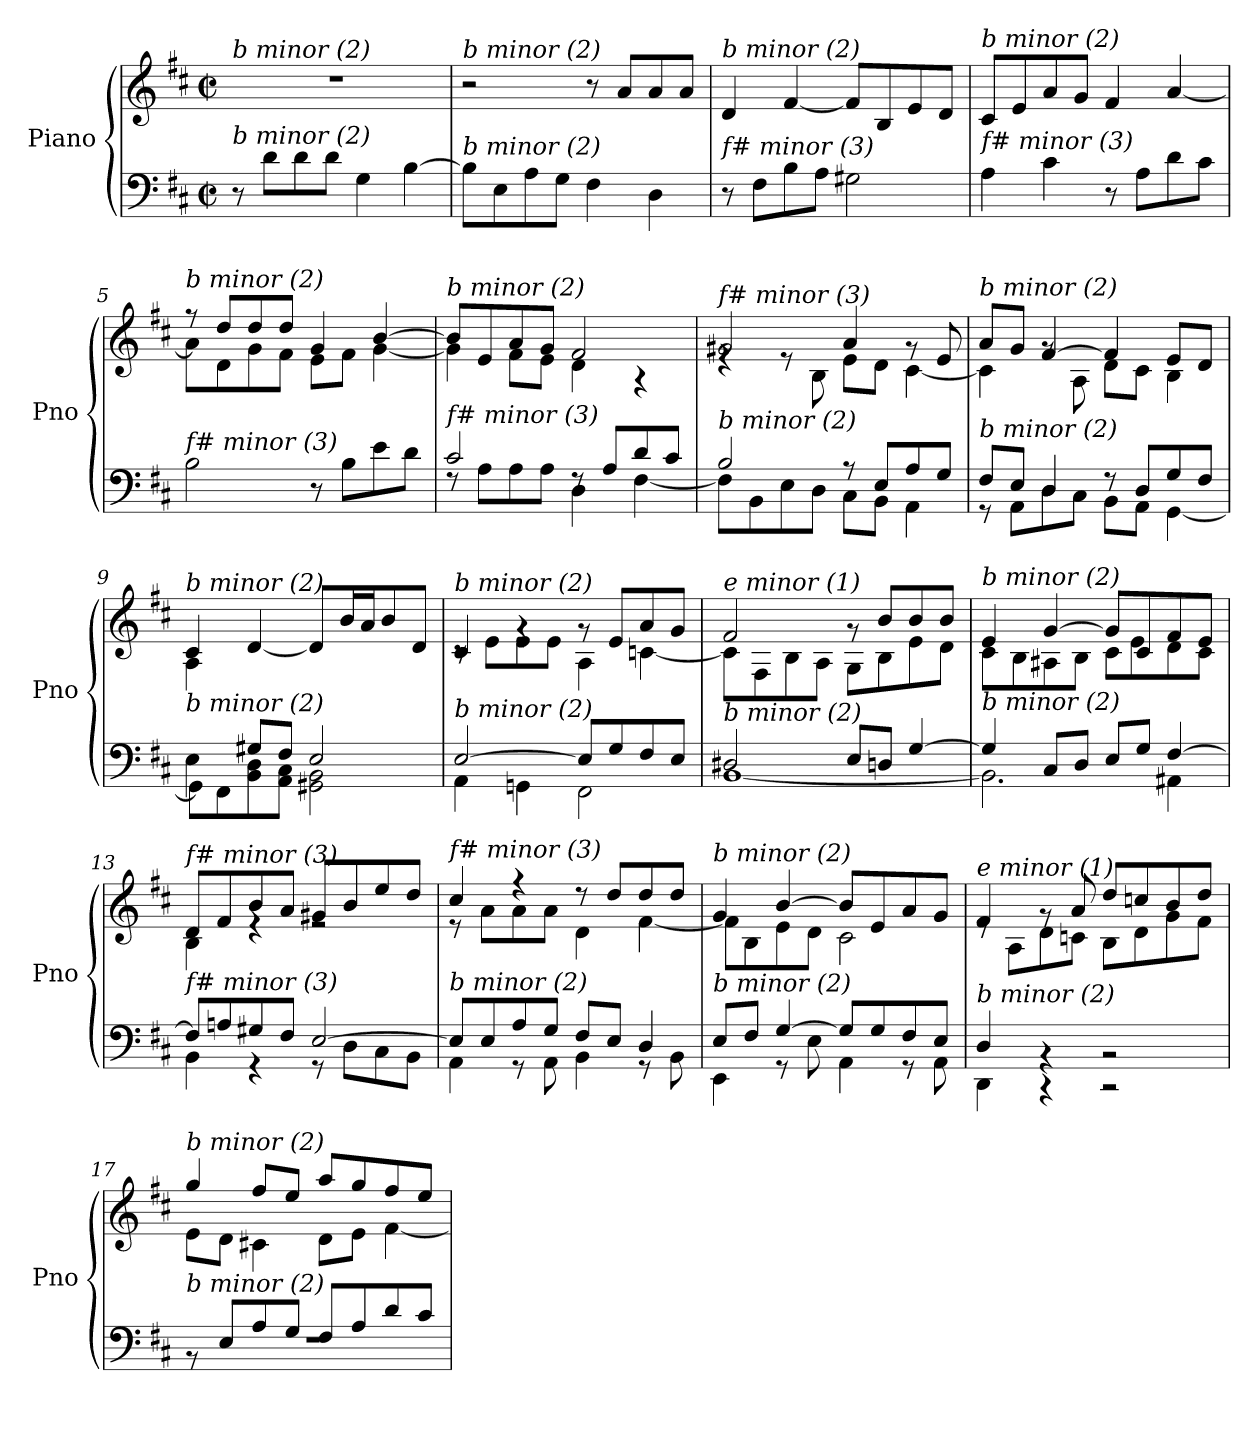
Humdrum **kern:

**kern	**kern
*part1	*part1
*staff2	*staff1
*I"Piano	*
*I'Pno	*
*clefF4	*clefG2
*k[f#c#]	*k[f#c#]
*M2/2	*M2/2
*met(c|)	*met(c|)
=1	=1
!	!LO:TX:i:t=b minor (2)
!LO:TX:i:t=b minor (2)	!
8r	1r
8d\L	.
8d\	.
8d\J	.
4G\	.
[4B\	.
=2	=2
!	!LO:TX:i:t=b minor (2)
!LO:TX:i:t=b minor (2)	!
8B\L]	2r
8E\	.
8A\	.
8G\J	.
4F#\	8r
.	8a/L
4D\	8a/
.	8a/J
=3	=3
!	!LO:TX:i:t=b minor (2)
!LO:TX:i:t=f# minor (3)	!
8r	4d/
8F#\L	.
8B\	[4f#/
8A\J	.
2G#X\	8f#/L]
.	8B/
.	8e/
.	8d/J
=4	=4
!	!LO:TX:i:t=b minor (2)
!LO:TX:i:t=f# minor (3)	!
4A\	8c#/L
.	8e/
4c#\	8a/
.	8g/J
8r	4f#/
8A\L	.
8d\	[4a/
8c#\J	.
=5	=5
*	*^
!	!LO:TX:i:t=b minor (2)	!
!LO:TX:i:t=f# minor (3)	!	!
2B\	8r	8a\L]
.	8dd/L	8d\
.	8dd/	8g\
.	8dd/J	8f#\J
8r	4g/	8e\L
8B\L	.	8f#\J
8e\	[4b/	[4g\
8d\J	.	.
!!LO:LB:g=z	!!
=6	=6	=6
*^	*	*
!	!	!LO:TX:i:t=b minor (2)	!
!LO:TX:i:t=f# minor (3)	!	!	!
2c#/	8rF	8b/L]	4g\]
.	8A\L	8e/	.
.	8A\	8a/	8f#\L
.	8A\J	8g/J	8e\J
8rF	4D\	2f#/	4d\
8A/L	.	.	.
8d/	[4F#\	.	4r
8c#/J	.	.	.
=7	=7	=7	=7
!	!	!LO:TX:i:t=f# minor (3)	!
!LO:TX:i:t=b minor (2)	!	!	!
2B/	8F#\L]	2g#X/	4re
.	8BB\	.	.
.	8E\	.	8re
.	8D\J	.	8B\
8r	8C#\L	4a/	8e\L
8E/L	8BB\J	.	8d\J
8A/	4AA\	8rg	[4c#\
8G/J	.	8e/	.
=8	=8	=8	=8
!	!	!LO:TX:i:t=b minor (2)	!
!LO:TX:i:t=b minor (2)	!	!	!
8F#/L	8r	8a/L	4c#\]
8E/J	8AA\L	8g/J	.
4D/	8D\	[4f#/	8rg
.	8C#\J	.	8A\
8r	8BB\L	4f#/]	8d\L
8D/L	8AA\J	.	8c#\J
8G/	[4GG\	8e/L	4B\
8F#/J	.	8d/J	.
=9	=9	=9	=9
*	*^	*	*
!	!	!	!LO:TX:i:t=b minor (2)	!
!LO:TX:i:t=b minor (2)	!	!	!	!
4ryy	4E\	8GG\L]	4c#/	4A\
.	.	8FF#\	.	.
2.ryy	8G#X/L	8BB\ 8D\	[4d/	2.ryy
.	8F#/J	8AA\ 8C#\J	.	.
.	2E/	2GG#X\ 2BB\	8d/L]	.
.	.	.	16b/L	.
.	.	.	16a/J	.
.	.	.	8b/	.
.	.	.	8d/J	.
*	*v	*v	*	*
=10	=10	=10	=10
!	!	!LO:TX:i:t=b minor (2)	!
!LO:TX:i:t=b minor (2)	!	!	!
[2E/	4AA\	4c#/	8rc
.	.	.	8e\L
.	4GGn\	4rg	8e\
.	.	.	8e\J
8E/L]	2FF#\	8rg	4A\
8G/	.	8e/L	.
8F#/	.	8a/	[4cn\
8E/J	.	8g/J	.
!!LO:LB:g=z	!!
=11	=11	=11	=11
!	!	!LO:TX:i:t=e minor (1)	!
!LO:TX:i:t=b minor (2)	!	!	!
2D#X/	[1BB	2f#/	8c\L]
.	.	.	8F#\
.	.	.	8B\
.	.	.	8A\J
8E/L	.	8rg	8G\L
8Dn/J	.	8b/L	8B\
[4G/	.	8b/	8e\
.	.	8b/J	8d\J
=12	=12	=12	=12
!	!	!LO:TX:i:t=b minor (2)	!
!LO:TX:i:t=b minor (2)	!	!	!
4G/]	2.BB\]	4e/	8c#\L
.	.	.	8B\
8C#/L	.	[4g/	8A#X\
8D/J	.	.	8B\J
8E/L	.	8g/L]	8c#\L
8G/J	.	8c#/	8e\
[4F#/	4AA#X\	8f#/	8d\
.	.	8e/J	8c#\J
=13	=13	=13	=13
!	!	!LO:TX:i:t=f# minor (3)	!
!LO:TX:i:t=f# minor (3)	!	!	!
8F#/L]	4BB\	8d/L	4B\
8An/	.	8f#/	.
8G#X/	4r	8b/	4re
8F#/J	.	8a/J	.
[2E/	8r	8g#X/L	2re
.	8D\L	8b/	.
.	8C#\	8ee/	.
.	8BB\J	8dd/J	.
=14	=14	=14	=14
!	!	!LO:TX:i:t=f# minor (3)	!
!LO:TX:i:t=b minor (2)	!	!	!
8E/L]	4AA\	4cc#/	8r
8E/	.	.	8a\L
8A/	8r	4r	8a\
8G/J	8AA\	.	8a\J
8F#/L	4BB\	8r	4d\
8E/J	.	8dd/L	.
4D/	8r	8dd/	[4f#\
.	8BB\	8dd/J	.
!!LO:LB:g=z	!!
=15	=15	=15	=15
!	!	!LO:TX:i:t=b minor (2)	!
!LO:TX:i:t=b minor (2)	!	!	!
8E/L	4EE\	4g/	8f#\L]
8F#/J	.	.	8B\
[4G/	8r	[4b/	8e\
.	8E\	.	8d\J
8G/L]	4AA\	8b/L]	2c#\
8G/	.	8e/	.
8F#/	8r	8a/	.
8E/J	8AA\	8g/J	.
=16	=16	=16	=16
!	!	!LO:TX:i:t=e minor (1)	!
!LO:TX:i:t=b minor (2)	!	!	!
4D/	4DD\	4f#/	8re
.	.	.	8A\L
4rBB	4r	8rg	8d\
.	.	8a/	8cn\J
2rBB	2r	8dd/L	8B\L
.	.	8ccn/	8d\
.	.	8b/	8g\
.	.	8dd/J	8f#\J
=17	=17	=17	=17
!	!	!LO:TX:i:t=b minor (2)	!
!LO:TX:i:t=b minor (2)	!	!	!
8rBB	1rF	4gg/	8e\L
8E/L	.	.	8d\J
8A/	.	8ff#/L	4c#X\
8G/J	.	8ee/J	.
8F#/L	.	8aa/L	8d\L
8A/	.	8gg/	8e\J
8d/	.	8ff#/	[4f#\
8c#/J	.	8ee/J	.
*v	*v	*	*
*	*v	*v
=	=
*-	*-
